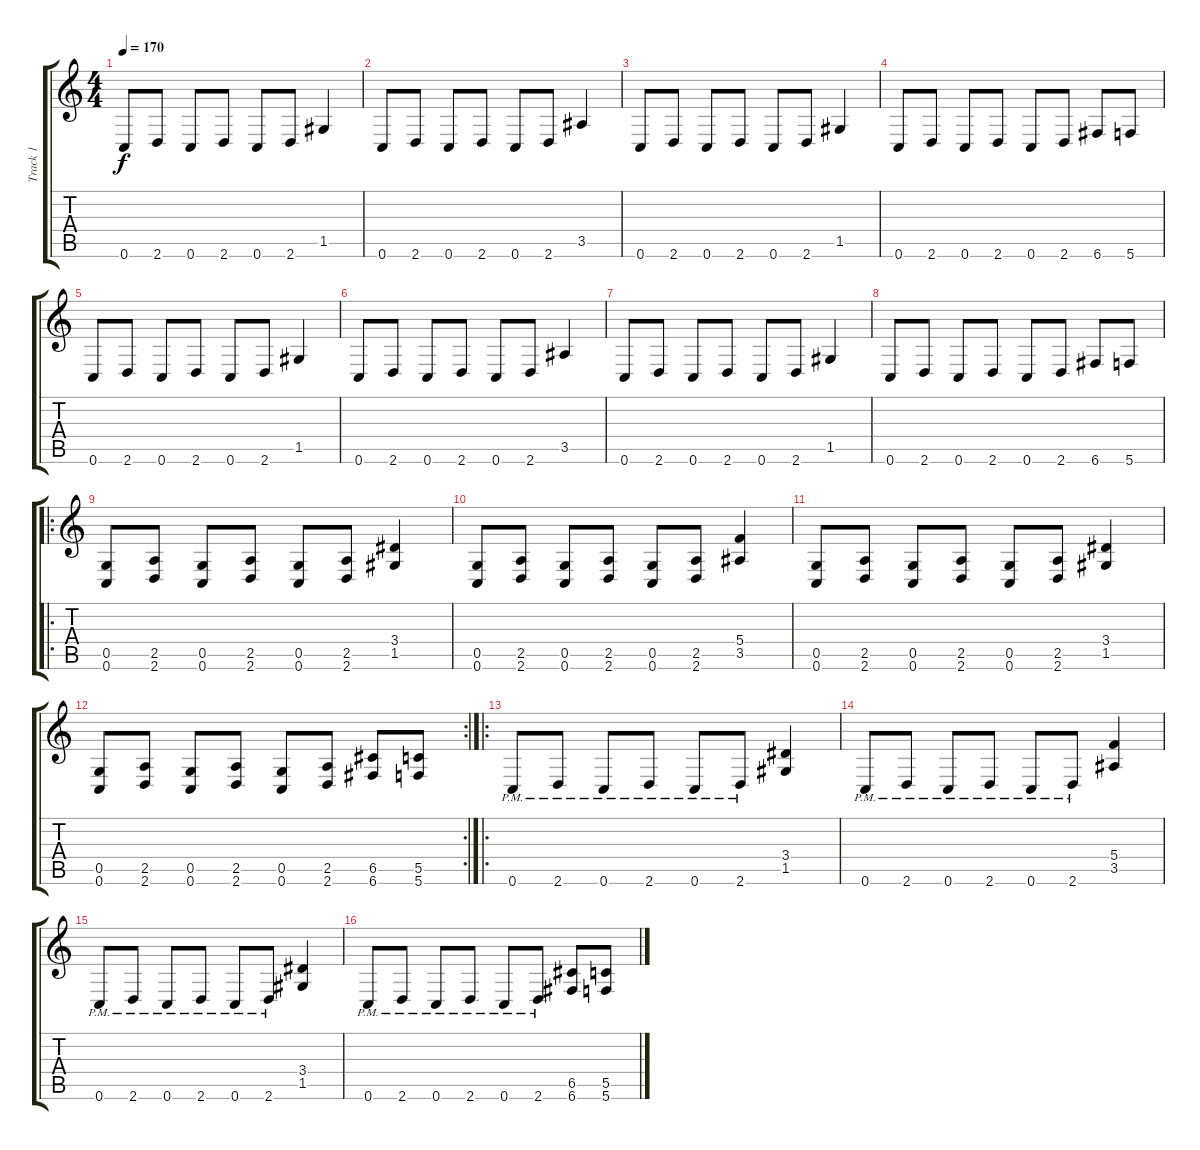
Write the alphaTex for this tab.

\track ("Track 1" "Track 1") {instrument distortionguitar}
\staff {score tabs}
\tuning (D4 A3 F3 C3 G2 C2) {hide}
\ts (4 4)
\tempo 170
\clef g2
\ks c
0.6.8{dy f instrument distortionguitar} 2.6.8 0.6.8 2.6.8 0.6.8 2.6.8 1.5.4 |
0.6.8 2.6.8 0.6.8 2.6.8 0.6.8 2.6.8 3.5.4 |
0.6.8 2.6.8 0.6.8 2.6.8 0.6.8 2.6.8 1.5.4 |
0.6.8 2.6.8 0.6.8 2.6.8 0.6.8 2.6.8 6.6.8 5.6.8 |
0.6.8 2.6.8 0.6.8 2.6.8 0.6.8 2.6.8 1.5.4 |
0.6.8 2.6.8 0.6.8 2.6.8 0.6.8 2.6.8 3.5.4 |
0.6.8 2.6.8 0.6.8 2.6.8 0.6.8 2.6.8 1.5.4 |
0.6.8 2.6.8 0.6.8 2.6.8 0.6.8 2.6.8 6.6.8 5.6.8 |
\ro
(0.5 0.6).8 (2.5 2.6).8 (0.5 0.6).8 (2.5 2.6).8 (0.5 0.6).8 (2.5 2.6).8 (3.4 1.5).4 |
(0.5 0.6).8 (2.5 2.6).8 (0.5 0.6).8 (2.5 2.6).8 (0.5 0.6).8 (2.5 2.6).8 (5.4 3.5).4 |
(0.5 0.6).8 (2.5 2.6).8 (0.5 0.6).8 (2.5 2.6).8 (0.5 0.6).8 (2.5 2.6).8 (3.4 1.5).4 |
\rc 2
(0.5 0.6).8 (2.5 2.6).8 (0.5 0.6).8 (2.5 2.6).8 (0.5 0.6).8 (2.5 2.6).8 (6.5 6.6).8 (5.5 5.6).8 |
\ro
0.6{pm}.8 2.6{pm}.8 0.6{pm}.8 2.6{pm}.8 0.6{pm}.8 2.6{pm}.8 (3.4 1.5).4 |
0.6{pm}.8 2.6{pm}.8 0.6{pm}.8 2.6{pm}.8 0.6{pm}.8 2.6{pm}.8 (5.4 3.5).4 |
0.6{pm}.8 2.6{pm}.8 0.6{pm}.8 2.6{pm}.8 0.6{pm}.8 2.6{pm}.8 (3.4 1.5).4 |
0.6{pm}.8 2.6{pm}.8 0.6{pm}.8 2.6{pm}.8 0.6{pm}.8 2.6{pm}.8 (6.5 6.6).8 (5.5 5.6).8
